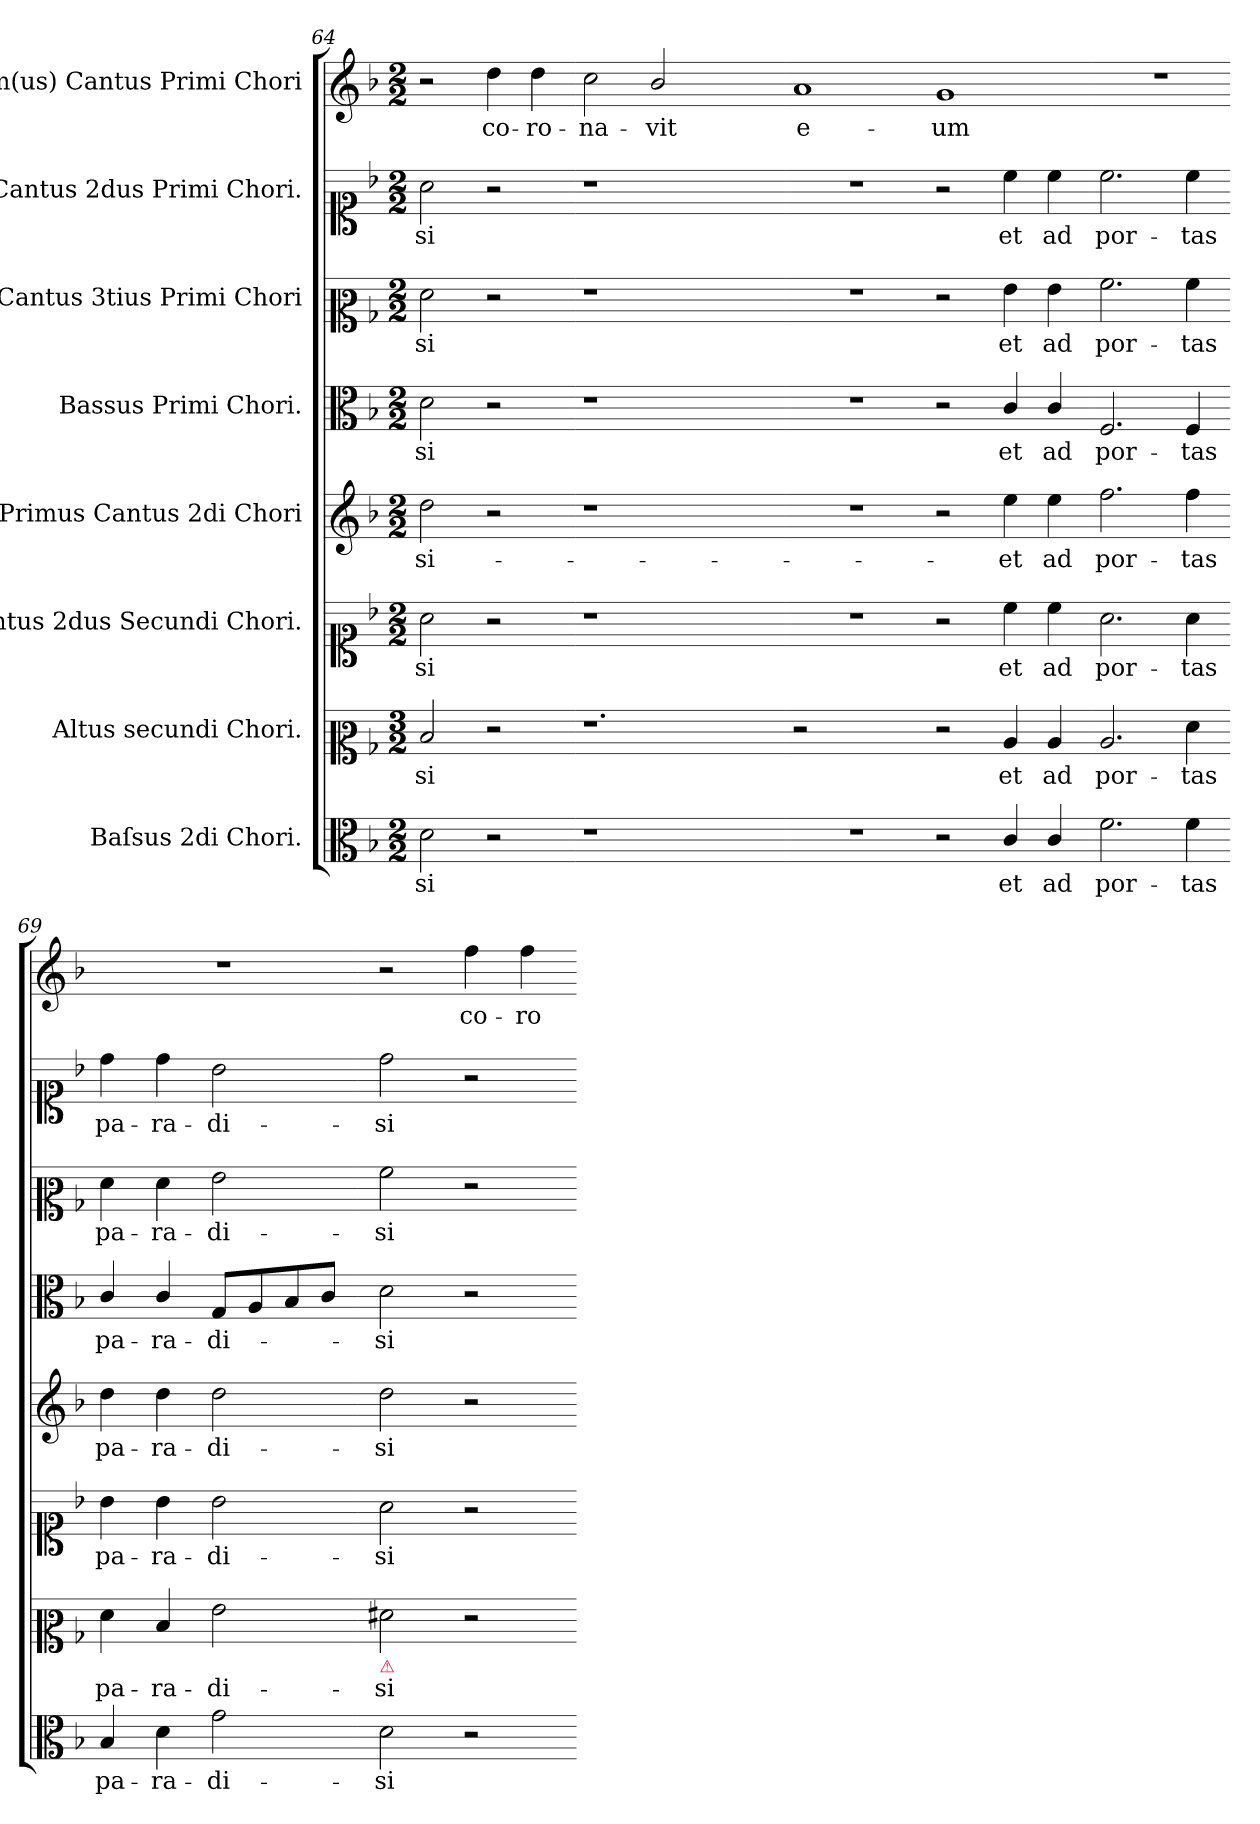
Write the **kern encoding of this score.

**kern	**text	**kern	**text	**kern	**text	**kern	**text	**kern	**text	**kern	**text	**kern	**text	**kern	**text
*part8	*part8	*part7	*part7	*part6	*part6	*part5	*part5	*part4	*part4	*part3	*part3	*part2	*part2	*part1	*part1
*staff8	*staff8	*staff7	*staff7	*staff6	*staff6	*staff5	*staff5	*staff4	*staff4	*staff3	*staff3	*staff2	*staff2	*staff1	*staff1
*I"Baſsus 2di Chori.	*	*I"Altus secundi Chori.	*	*I"Cantus 2dus Secundi Chori.	*	*I"Primus Cantus 2di Chori	*	*I"Bassus Primi Chori.	*	*I"Cantus 3tius Primi Chori	*	*I"Cantus 2dus Primi Chori.	*	*I"Im(us) Cantus Primi Chori	*
*clefC3	*	*clefC2	*	*clefC1	*	*clefG2	*	*clefC3	*	*clefC2	*	*clefC1	*	*clefG2	*
*k[b-]	*	*k[b-]	*	*k[b-]	*	*k[b-]	*	*k[b-]	*	*k[b-]	*	*k[b-]	*	*k[b-]	*
*F:	*	*F:	*	*F:	*	*F:	*	*F:	*	*F:	*	*F:	*	*F:	*
*M2/2	*	*M3/2	*	*M2/2	*	*M2/2	*	*M2/2	*	*M2/2	*	*M2/2	*	*M2/2	*
=64	=64	=64	=64	=64	=64	=64	=64	=64	=64	=64	=64	=64	=64	=64	=64
2d\	-si	2d/	-si	2a\	-si	2dd\	-si-	2d\	-si	2f\	-si	2a\	-si	2r	.
2r	.	2r	.	2r	.	2r	.	2r	.	2r	.	2r	.	4dd\	co-
.	.	.	.	.	.	.	.	.	.	.	.	.	.	4dd\	-ro-
=65-	=65-	=65-	=65-	=65-	=65-	=65-	=65-	=65-	=65-	=65-	=65-	=65-	=65-	=65-	=65-
1r	.	1.r	.	1r	.	1r	.	1r	.	1r	.	1r	.	2cc\	-na-
.	.	.	.	.	.	.	.	.	.	.	.	.	.	2b-/	-vit
2ryy	.	.	.	2ryy	.	2ryy	.	2ryy	.	2ryy	.	2ryy	.	2ryy	.
=66-	=66-	=66-	=66-	=66-	=66-	=66-	=66-	=66-	=66-	=66-	=66-	=66-	=66-	=66-	=66-
1r	.	2r	.	1r	.	1r	.	1r	.	1r	.	1r	.	1a	e-
.	.	2ryy	.	.	.	.	.	.	.	.	.	.	.	.	.
=67-	=67-	=67-	=67-	=67-	=67-	=67-	=67-	=67-	=67-	=67-	=67-	=67-	=67-	=67-	=67-
2r	.	2r	.	2r	.	2r	.	2r	.	2r	.	2r	.	1g	-um
4c/	et	4c/	et	4cc\	et	4ee\	-et	4c/	et	4g\	et	4cc\	et	.	.
4c/	ad	4c/	ad	4cc\	ad	4ee\	ad	4c/	ad	4g\	ad	4cc\	ad	.	.
=68-	=68-	=68-	=68-	=68-	=68-	=68-	=68-	=68-	=68-	=68-	=68-	=68-	=68-	=68-	=68-
2.f\	por-	2.c/	por-	2.a\	por-	2.ff\	por-	2.F/	por-	2.a\	por-	2.cc\	por-	1r	.
4f\	-tas	4f\	-tas	4a\	-tas	4ff\	-tas	4F/	-tas	4a\	-tas	4cc\	-tas	.	.
=69-	=69-	=69-	=69-	=69-	=69-	=69-	=69-	=69-	=69-	=69-	=69-	=69-	=69-	=69-	=69-
4B-/	pa-	4f\	pa-	4b-\	pa-	4dd\	pa-	4c/	pa-	4f\	pa-	4dd\	pa-	1r	.
4d\	-ra-	4d/	-ra-	4b-\	-ra-	4dd\	-ra-	4c/	-ra-	4f\	-ra-	4dd\	-ra-	.	.
2g\	-di-	2g\	-di-	2b-\	-di-	2dd\	-di-	8G/L	-di-	2g\	-di-	2b-\	-di-	.	.
.	.	.	.	.	.	.	.	8A/	.	.	.	.	.	.	.
.	.	.	.	.	.	.	.	8B-/	.	.	.	.	.	.	.
.	.	.	.	.	.	.	.	8c/J	.	.	.	.	.	.	.
=70-	=70-	=70-	=70-	=70-	=70-	=70-	=70-	=70-	=70-	=70-	=70-	=70-	=70-	=70-	=70-
!	!	!LO:TX:b:color=crimson:t=⚠	!	!	!	!	!	!	!	!	!	!	!	!	!
2d\	-si	2f#X\	-si	2a\	-si	2dd\	-si	2d\	-si	2a\	-si	2dd\	-si	2r	.
2r	.	2r	.	2r	.	2r	.	2r	.	2r	.	2r	.	4ff\	co-
.	.	.	.	.	.	.	.	.	.	.	.	.	.	4ff\	-ro-
=-	=-	=-	=-	=-	=-	=-	=-	=-	=-	=-	=-	=-	=-	=-	=-
*-	*-	*-	*-	*-	*-	*-	*-	*-	*-	*-	*-	*-	*-	*-	*-
